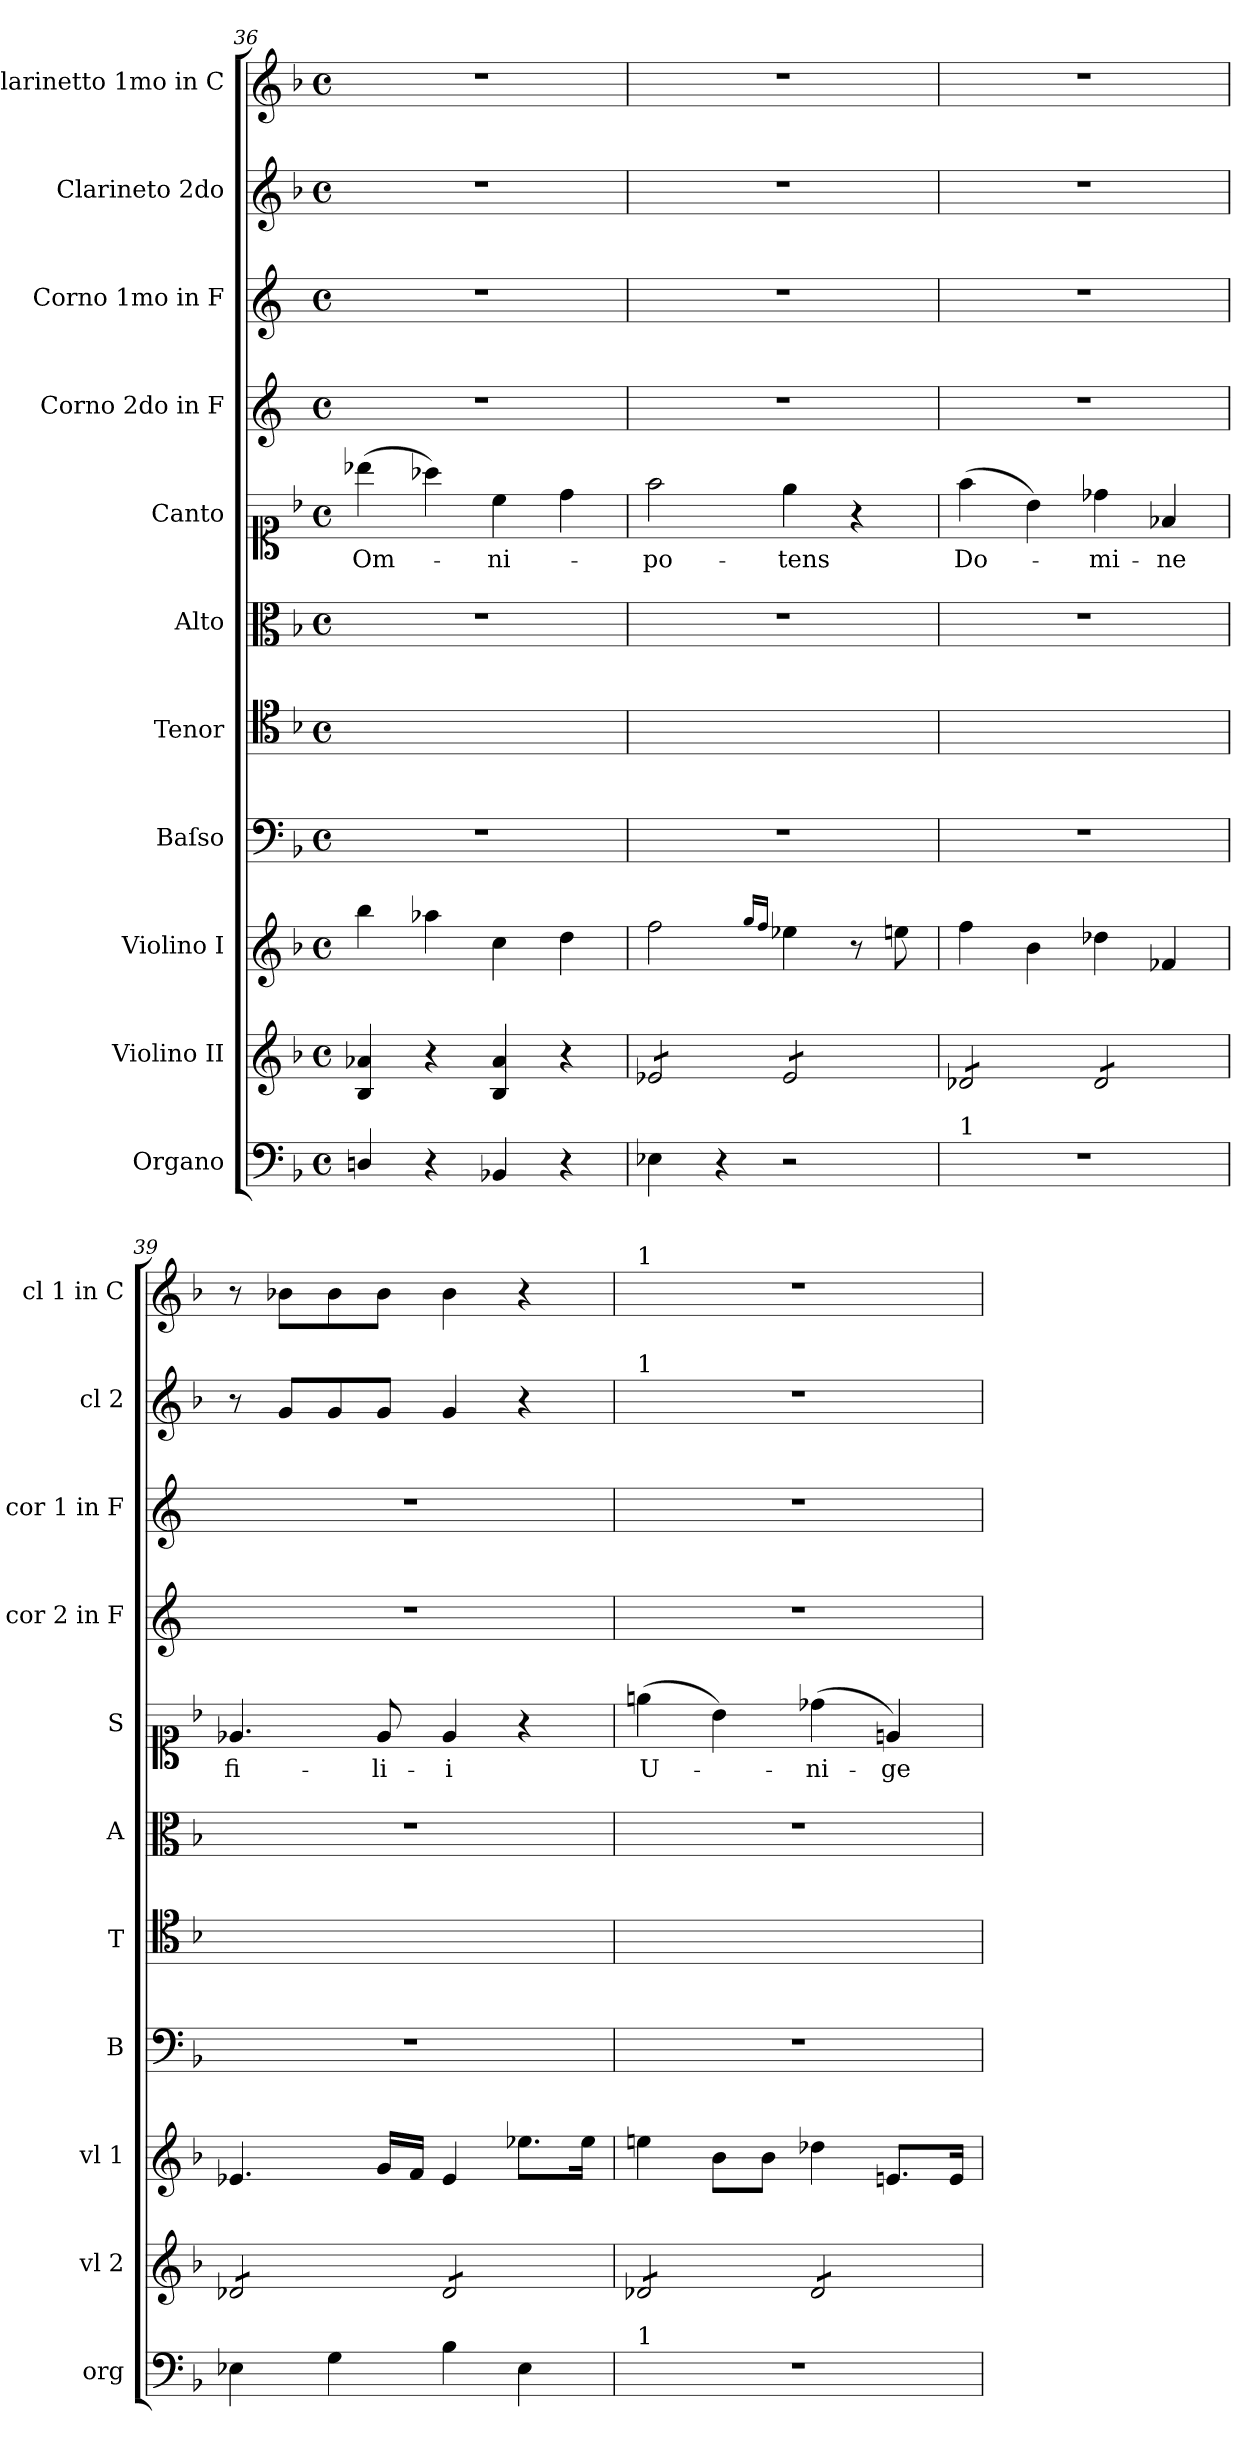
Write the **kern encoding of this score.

**kern	**kern	**kern	**kern	**kern	**kern	**kern	**text	**kern	**kern	**kern	**kern
*part11	*part10	*part9	*part8	*part7	*part6	*part5	*part5	*part4	*part3	*part2	*part1
*staff11	*staff10	*staff9	*staff8	*staff7	*staff6	*staff5	*staff5	*staff4	*staff3	*staff2	*staff1
*I"Organo	*I"Violino II	*I"Violino I	*I"Baſso	*I"Tenor	*I"Alto	*I"Canto	*	*I"Corno 2do in F	*I"Corno 1mo in F	*I"Clarineto 2do	*I"Clarinetto 1mo in C
*I'org	*I'vl 2	*I'vl 1	*I'B	*I'T	*I'A	*I'S	*	*I'cor 2 in F	*I'cor 1 in F	*I'cl 2	*I'cl 1 in C
*clefF4	*clefG2	*clefG2	*clefF4	*clefC4	*clefC3	*clefC1	*	*clefG2	*clefG2	*clefG2	*clefG2
*	*	*	*	*	*	*	*	*ITrd4c7	*ITrd4c7	*	*
*k[b-]	*k[b-]	*k[b-]	*k[b-]	*k[b-]	*k[b-]	*k[b-]	*	*k[b-]	*k[b-]	*k[b-]	*k[b-]
*F:	*F:	*F:	*F:	*F:	*F:	*F:	*	*	*	*F:	*F:
*M4/4	*M4/4	*M4/4	*M4/4	*M4/4	*M4/4	*M4/4	*	*M4/4	*M4/4	*M4/4	*M4/4
*met(c)	*met(c)	*met(c)	*met(c)	*met(c)	*met(c)	*met(c)	*	*met(c)	*met(c)	*met(c)	*met(c)
=36	=36	=36	=36	=36	=36	=36	=36	=36	=36	=36	=36
4Dn/	4B-/ 4a-X/	4bb-\	1r	1ryy	1r	(4bb-X\	Om-	1r	1r	1r	1r
4r	4r	4aa-X\	.	.	.	4aa-X\)	.	.	.	.	.
4BB-X/	4B-/ 4a-/	4cc\	.	.	.	4cc\	-ni-	.	.	.	.
4r	4r	4dd\	.	.	.	4dd\	.	.	.	.	.
=37	=37	=37	=37	=37	=37	=37	=37	=37	=37	=37	=37
*	*tremolo	*	*	*	*	*	*	*	*	*	*
4E-X\	8e-X/L	2ff\	1r	1ryy	1r	2ff\	-po-	1r	1r	1r	1r
.	8e-X/	.	.	.	.	.	.	.	.	.	.
4r	8e-X/	.	.	.	.	.	.	.	.	.	.
.	8e-X/J	.	.	.	.	.	.	.	.	.	.
.	.	16qqgg/LL	.	.	.	.	.	.	.	.	.
.	.	16qqff/JJ	.	.	.	.	.	.	.	.	.
2r	8e-/L	4ee-X\	.	.	.	4ee\	-tens	.	.	.	.
.	8e-/	.	.	.	.	.	.	.	.	.	.
.	8e-/	8r	.	.	.	4r	.	.	.	.	.
.	8e-/J	8een\	.	.	.	.	.	.	.	.	.
=38	=38	=38	=38	=38	=38	=38	=38	=38	=38	=38	=38
!LO:TX:a:t=1	!	!	!	!	!	!	!	!	!	!	!
1r	8d-X/L	4ff\	1r	1ryy	1r	(4ff\	Do-	1r	1r	1r	1r
.	8d-X/	.	.	.	.	.	.	.	.	.	.
.	8d-X/	4b-\	.	.	.	4b-\)	.	.	.	.	.
.	8d-X/J	.	.	.	.	.	.	.	.	.	.
.	8d-/L	4dd-X\	.	.	.	4dd-X\	-mi-	.	.	.	.
.	8d-/	.	.	.	.	.	.	.	.	.	.
.	8d-/	4f-X/	.	.	.	4f-X/	-ne	.	.	.	.
.	8d-/J	.	.	.	.	.	.	.	.	.	.
=39	=39	=39	=39	=39	=39	=39	=39	=39	=39	=39	=39
4E-X\	8d-X/L	4.e-X/	1r	1ryy	1r	4.e-X/	fi-	1r	1r	8r	8r
.	8d-X/	.	.	.	.	.	.	.	.	8g/L	8b-X\L
4G\	8d-X/	.	.	.	.	.	.	.	.	8g/	8b-\
.	8d-X/J	16g/LL	.	.	.	8e-/	-li-	.	.	8g/J	8b-\J
.	.	16f/JJ	.	.	.	.	.	.	.	.	.
4B-\	8d-/L	4e-/	.	.	.	4e-/	-i	.	.	4g/	4b-\
.	8d-/	.	.	.	.	.	.	.	.	.	.
4E-\	8d-/	8.ee-X\L	.	.	.	4r	.	.	.	4r	4r
.	8d-/J	.	.	.	.	.	.	.	.	.	.
.	.	16ee-\Jk	.	.	.	.	.	.	.	.	.
=40	=40	=40	=40	=40	=40	=40	=40	=40	=40	=40	=40
!	!	!	!	!	!	!	!	!	!	!	!LO:TX:a:t=1
!	!	!	!	!	!	!	!	!	!	!LO:TX:a:t=1	!
!LO:TX:a:t=1	!	!	!	!	!	!	!	!	!	!	!
1r	8d-X/L	4een\	1r	1ryy	1r	(4een\	U-	1r	1r	1r	1r
.	8d-X/	.	.	.	.	.	.	.	.	.	.
.	8d-X/	8b-\L	.	.	.	4b-\)	.	.	.	.	.
.	8d-X/J	8b-\J	.	.	.	.	.	.	.	.	.
.	8d-/L	4dd-X\	.	.	.	(4dd-X\	-ni-	.	.	.	.
.	8d-/	.	.	.	.	.	.	.	.	.	.
.	8d-/	8.en/L	.	.	.	4en/)	-ge-	.	.	.	.
.	8d-/J	.	.	.	.	.	.	.	.	.	.
*	*Xtremolo	*	*	*	*	*	*	*	*	*	*
.	.	16e/Jk	.	.	.	.	.	.	.	.	.
=	=	=	=	=	=	=	=	=	=	=	=
*-	*-	*-	*-	*-	*-	*-	*-	*-	*-	*-	*-
